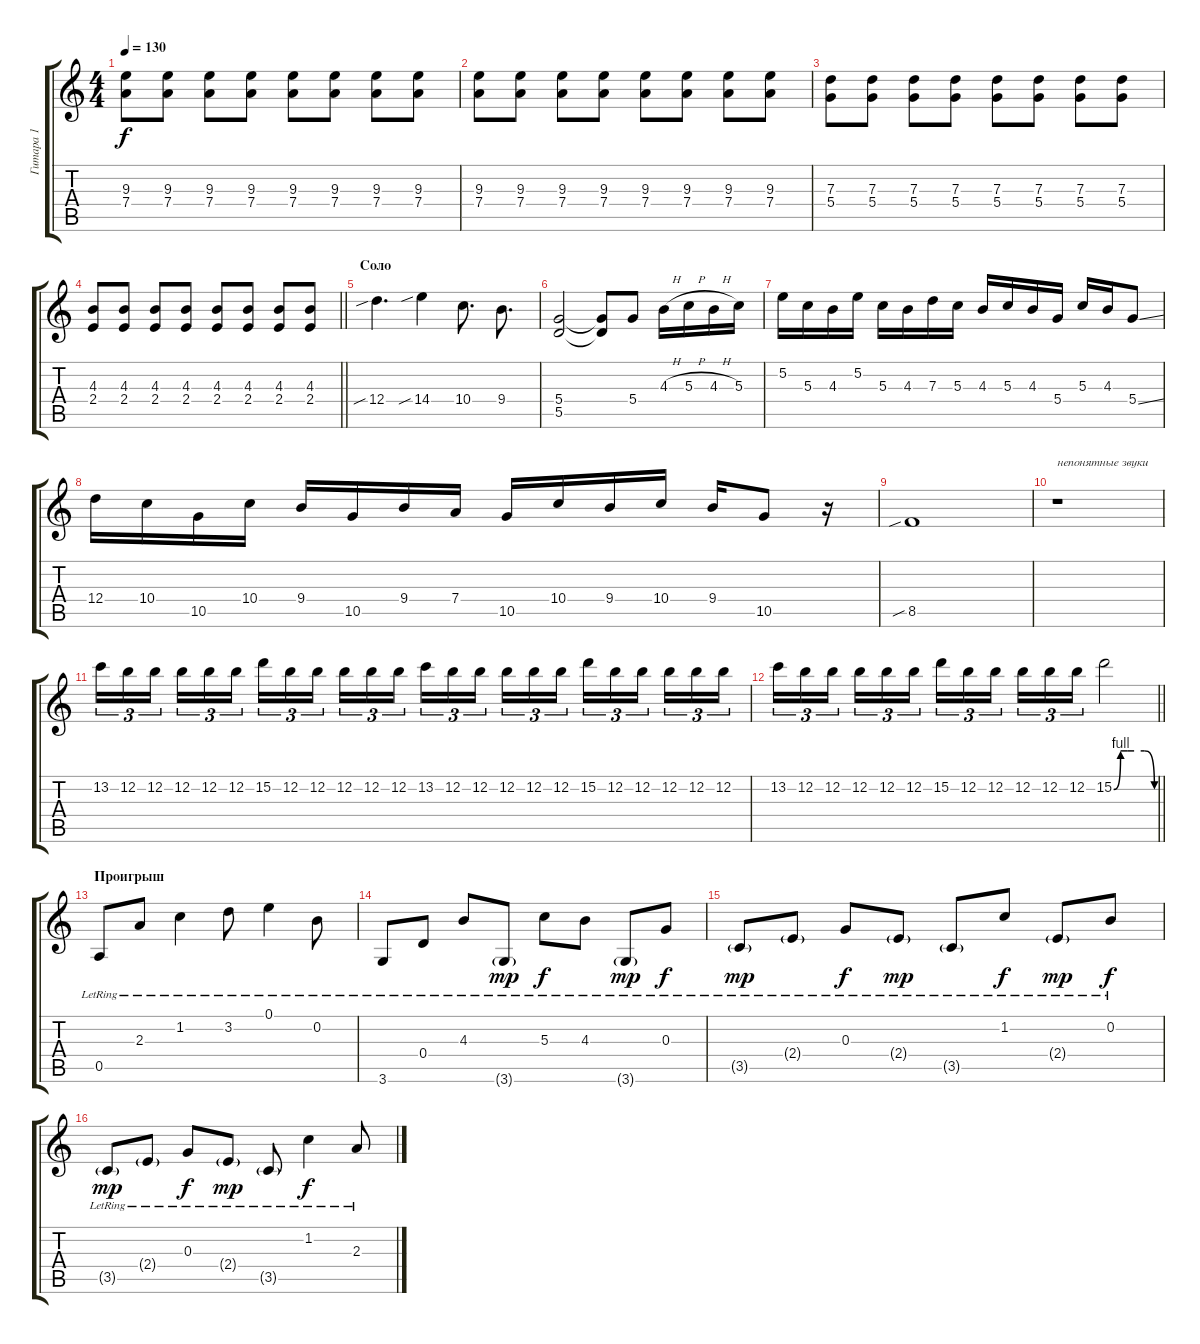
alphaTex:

\track ("Гитара 1" "Гитара 1") {instrument acousticguitarsteel}
\staff {score tabs}
\tuning (E4 B3 G3 D3 A2 E2) {hide}
\ts (4 4)
\tempo 130
\clef g2
\ks c
(9.3 7.4).8{dy f} (9.3 7.4).8 (9.3 7.4).8 (9.3 7.4).8 (9.3 7.4).8 (9.3 7.4).8 (9.3 7.4).8 (9.3 7.4).8 |
(9.3 7.4).8 (9.3 7.4).8 (9.3 7.4).8 (9.3 7.4).8 (9.3 7.4).8 (9.3 7.4).8 (9.3 7.4).8 (9.3 7.4).8 |
(7.3 5.4).8 (7.3 5.4).8 (7.3 5.4).8 (7.3 5.4).8 (7.3 5.4).8 (7.3 5.4).8 (7.3 5.4).8 (7.3 5.4).8 |
\barLineRight lightlight
(4.3 2.4).8 (4.3 2.4).8 (4.3 2.4).8 (4.3 2.4).8 (4.3 2.4).8 (4.3 2.4).8 (4.3 2.4).8 (4.3 2.4).8 |
\section ("" "Соло")
12.4{sib}.4{d volume 16} 14.4{sib}.4 10.4.8{d} 9.4.8{d} |
(5.4 5.5).2 (5.4{t} 5.5{t}).8 5.4.8 4.3{h}.16 5.3{h}.16 4.3{h}.16 5.3.16 |
5.2.16 5.3.16 4.3.16 5.2.16 5.3.16 4.3.16 7.3.16 5.3.16 4.3.16 5.3.16 4.3.16 5.4.16 5.3.16 4.3.16 5.4{ss}.8 |
12.4.16 10.4.16 10.5.16 10.4.16 9.4.16 10.5.16 9.4.16 7.4.16 10.5.16 10.4.16 9.4.16 10.4.16 9.4.16 10.5.8 r.16 |
8.5{sib}.1 |
r.1{txt "непонятные звуки"} |
13.2.16{tu (3 2)} 12.2.16{tu (3 2)} 12.2.16{tu (3 2) beam splitsecondary} 12.2.16{tu (3 2)} 12.2.16{tu (3 2)} 12.2.16{tu (3 2)} 15.2.16{tu (3 2)} 12.2.16{tu (3 2)} 12.2.16{tu (3 2) beam splitsecondary} 12.2.16{tu (3 2)} 12.2.16{tu (3 2)} 12.2.16{tu (3 2)} 13.2.16{tu (3 2)} 12.2.16{tu (3 2)} 12.2.16{tu (3 2) beam splitsecondary} 12.2.16{tu (3 2)} 12.2.16{tu (3 2)} 12.2.16{tu (3 2)} 15.2.16{tu (3 2)} 12.2.16{tu (3 2)} 12.2.16{tu (3 2) beam splitsecondary} 12.2.16{tu (3 2)} 12.2.16{tu (3 2)} 12.2.16{tu (3 2)} |
\barLineRight lightlight
13.2.16{tu (3 2)} 12.2.16{tu (3 2)} 12.2.16{tu (3 2) beam splitsecondary} 12.2.16{tu (3 2)} 12.2.16{tu (3 2)} 12.2.16{tu (3 2)} 15.2.16{tu (3 2)} 12.2.16{tu (3 2)} 12.2.16{tu (3 2) beam splitsecondary} 12.2.16{tu (3 2)} 12.2.16{tu (3 2)} 12.2.16{tu (3 2)} 15.2{be (custom 0 0 10 4 20 4 30 4 45 4 60 0)}.2 |
\section ("" "Проигрыш")
0.5{lr}.8{volume 13 instrument acousticguitarsteel} 2.3{lr}.8 1.2{lr}.4 3.2{lr}.8 0.1{lr}.4 0.2{lr}.8 |
3.6{lr}.8 0.4{lr}.8 4.3{lr}.8 3.6{g lr}.8{dy mp} 5.3{lr}.8{dy f} 4.3{lr}.8 3.6{g lr}.8{dy mp} 0.3{lr}.8{dy f} |
3.5{g lr}.8{dy mp} 2.4{g lr}.8 0.3{lr}.8{dy f} 2.4{g lr}.8{dy mp} 3.5{g lr}.8 1.2{lr}.8{dy f} 2.4{g lr}.8{dy mp} 0.2{lr}.8{dy f} |
3.5{g lr}.8{dy mp} 2.4{g lr}.8 0.3{lr}.8{dy f} 2.4{g lr}.8{dy mp} 3.5{g lr}.8 1.2{lr}.4{dy f} 2.3{lr}.8
